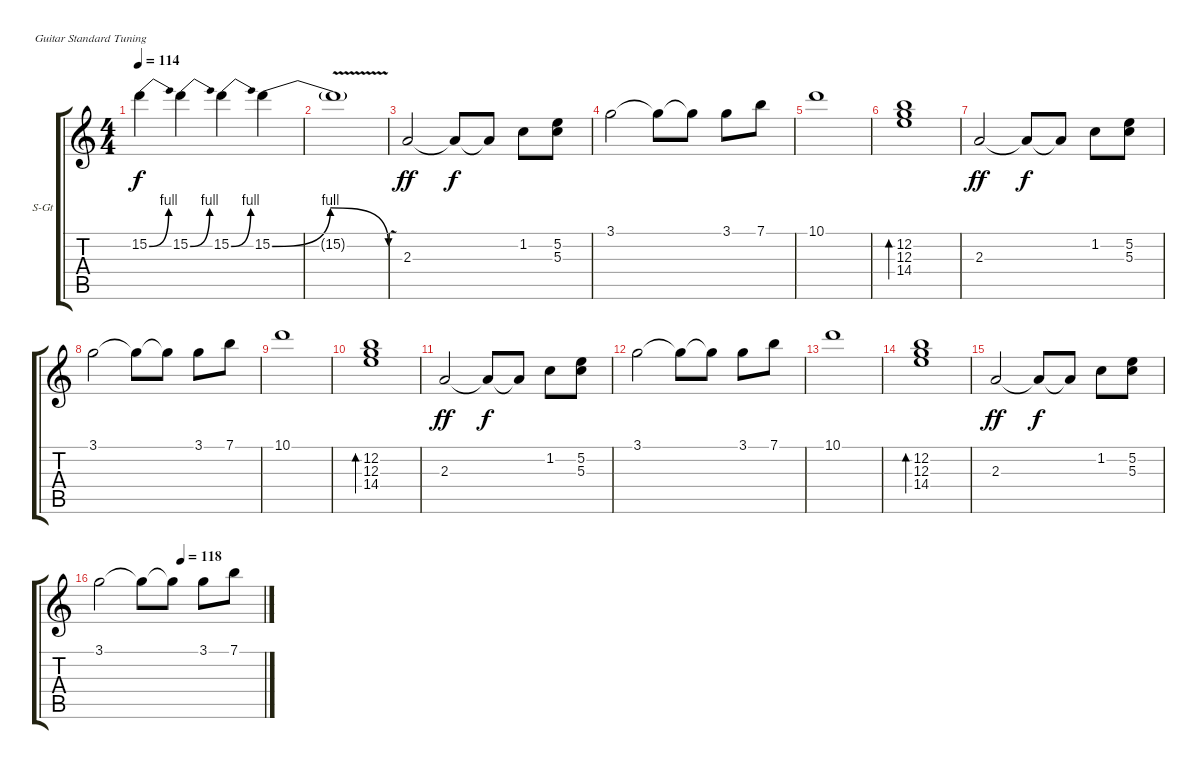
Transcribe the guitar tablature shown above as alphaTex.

\defaultSystemsLayout 4
\bracketExtendMode groupsimilarinstruments
\firstSystemTrackNameOrientation horizontal
\otherSystemsTrackNameOrientation horizontal
\track ("Steel Guitar" "S-Gt") {instrument acousticguitarsteel}
\staff {score tabs}
\tuning (E4 B3 G3 D3 A2 E2)
\ts (4 4)
\tempo 114
\clef g2
\ks c
15.2{be (bend 0 0 60 4)}.4{dy f} 15.2{be (bend 0 0 60 4)}.4 15.2{be (bend 0 0 60 4)}.4 15.2{be (bendrelease 0 0 30 4 30 4 60 0)}.4 |
15.2{v t}.1 |
2.3.2{dy ff} 2.3{t}.8{dy f} 2.3{t}.8 1.2.8 (5.2 5.3).8 |
3.1.2 3.1{t}.8 3.1{t}.8 3.1.8 7.1.8 |
10.1.1 |
(12.2 12.3 14.4).1{bd 120} |
2.3.2{dy ff} 2.3{t}.8{dy f} 2.3{t}.8 1.2.8 (5.2 5.3).8 |
3.1.2 3.1{t}.8 3.1{t}.8 3.1.8 7.1.8 |
10.1.1 |
(12.2 12.3 14.4).1{bd 120} |
2.3.2{dy ff} 2.3{t}.8{dy f} 2.3{t}.8 1.2.8 (5.2 5.3).8 |
3.1.2 3.1{t}.8 3.1{t}.8 3.1.8 7.1.8 |
10.1.1 |
(12.2 12.3 14.4).1{bd 120} |
2.3.2{dy ff} 2.3{t}.8{dy f} 2.3{t}.8 1.2.8 (5.2 5.3).8 |
\tempo (118 0.5)
3.1.2 3.1{t}.8 3.1{t}.8 3.1.8 7.1.8
